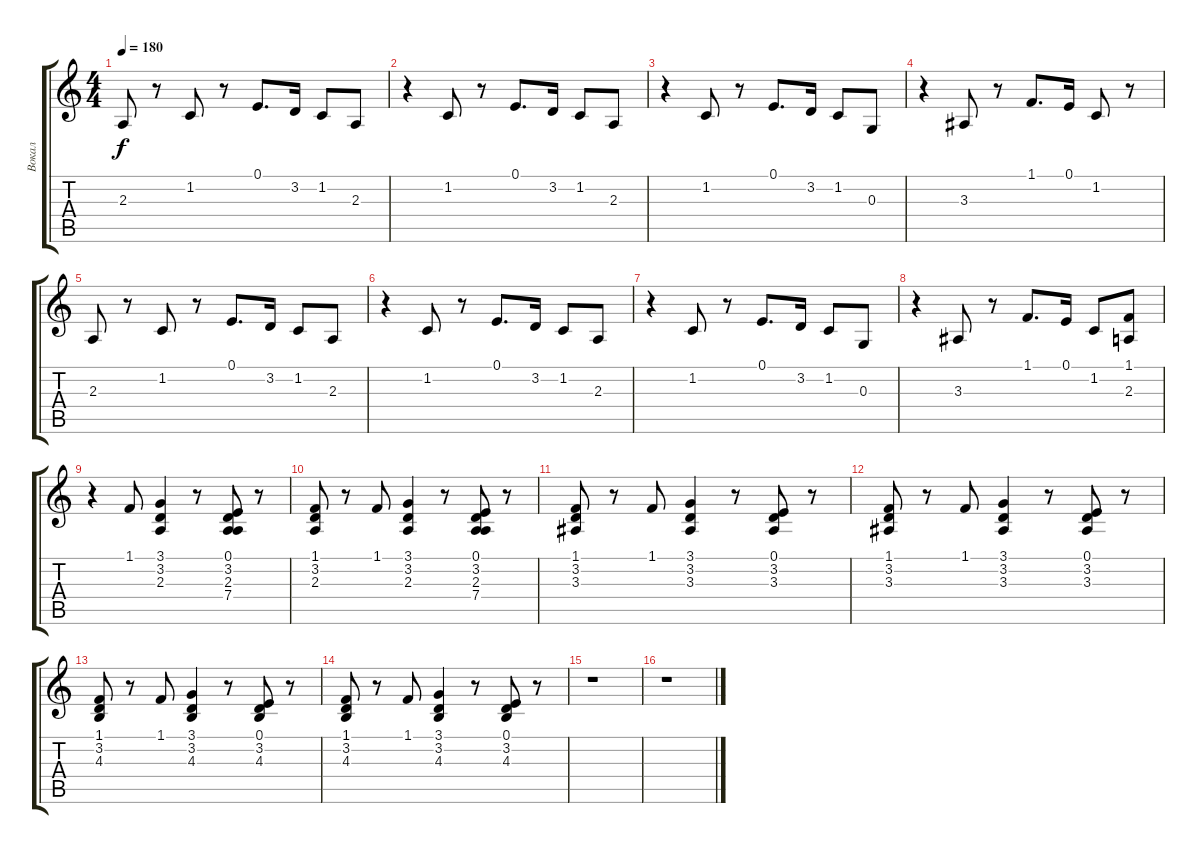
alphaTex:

\track ("Вокал" "Вокал") {instrument brightacousticpiano}
\staff {score tabs}
\tuning (E4 B3 G3 D3 A2 E2) {hide}
\ts (4 4)
\tempo 180
\clef g2
\ks c
2.3.8{dy f} r.8 1.2.8 r.8 0.1.8{d} 3.2.16 1.2.8 2.3.8 |
r.4 1.2.8 r.8 0.1.8{d} 3.2.16 1.2.8 2.3.8 |
r.4 1.2.8 r.8 0.1.8{d} 3.2.16 1.2.8 0.3.8 |
r.4 3.3.8 r.8 1.1.8{d} 0.1.16 1.2.8 r.8 |
2.3.8 r.8 1.2.8 r.8 0.1.8{d} 3.2.16 1.2.8 2.3.8 |
r.4 1.2.8 r.8 0.1.8{d} 3.2.16 1.2.8 2.3.8 |
r.4 1.2.8 r.8 0.1.8{d} 3.2.16 1.2.8 0.3.8 |
r.4 3.3.8 r.8 1.1.8{d} 0.1.16 1.2.8 (1.1 2.3).8 |
r.4 1.1.8 (3.1 3.2 2.3).4 r.8 (0.1 3.2 2.3 7.4).8 r.8 |
(1.1 3.2 2.3).8 r.8 1.1.8 (3.1 3.2 2.3).4 r.8 (0.1 3.2 2.3 7.4).8 r.8 |
(1.1 3.2 3.3).8 r.8 1.1.8 (3.1 3.2 3.3).4 r.8 (0.1 3.2 3.3).8 r.8 |
(1.1 3.2 3.3).8 r.8 1.1.8 (3.1 3.2 3.3).4 r.8 (0.1 3.2 3.3).8 r.8 |
(1.1 3.2 4.3).8 r.8 1.1.8 (3.1 3.2 4.3).4 r.8 (0.1 3.2 4.3).8 r.8 |
(1.1 3.2 4.3).8 r.8 1.1.8 (3.1 3.2 4.3).4 r.8 (0.1 3.2 4.3).8 r.8 |
r.1 |
r.1
